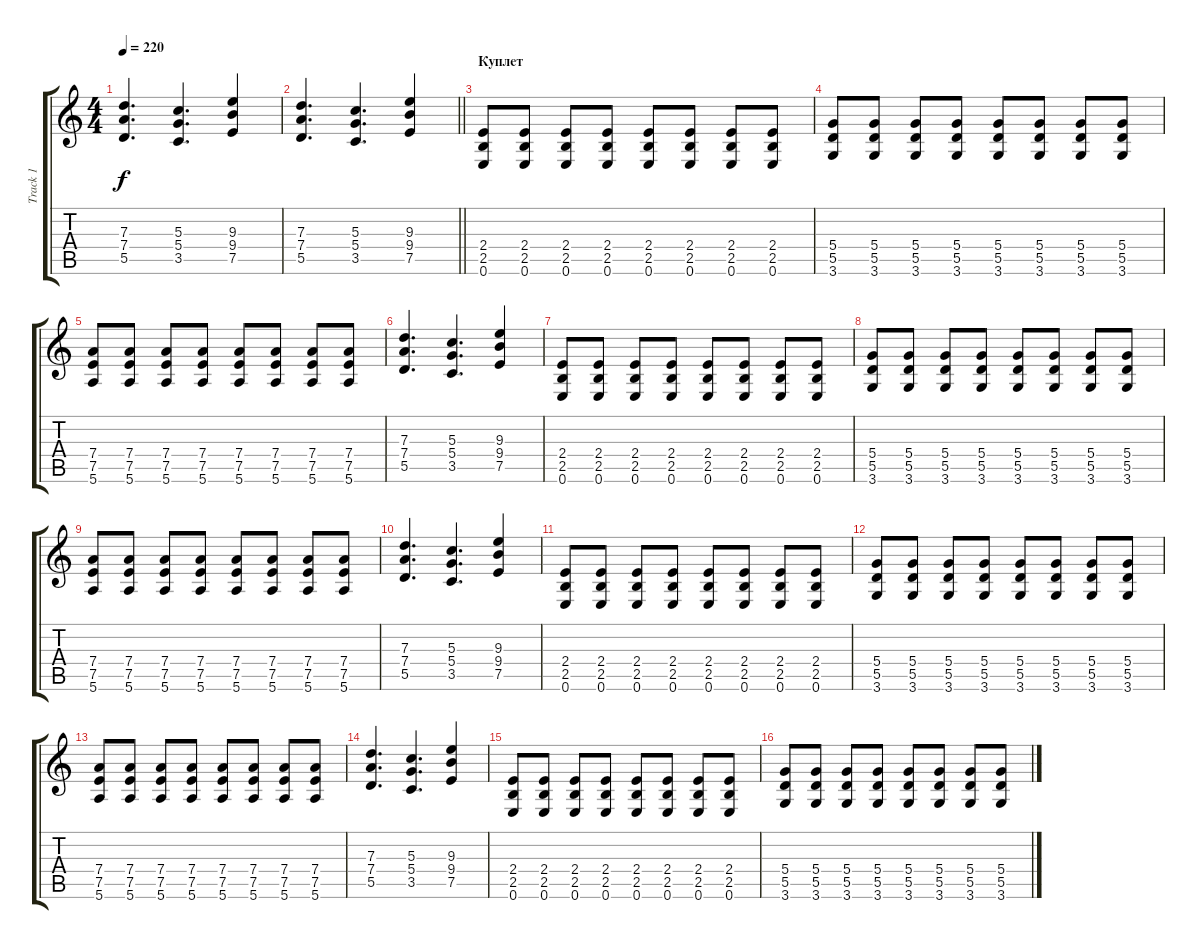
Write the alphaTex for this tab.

\track ("Track 1" "Track 1") {instrument overdrivenguitar}
\staff {score tabs}
\tuning (E4 B3 G3 D3 A2 E2) {hide}
\ts (4 4)
\tempo 220
\clef g2
\ks c
(7.3 7.4 5.5).4{d dy f} (5.3 5.4 3.5).4{d} (9.3 9.4 7.5).4 |
\barLineRight lightlight
(7.3 7.4 5.5).4{d} (5.3 5.4 3.5).4{d} (9.3 9.4 7.5).4 |
\section ("" "Куплет")
(2.4 2.5 0.6).8 (2.4 2.5 0.6).8 (2.4 2.5 0.6).8 (2.4 2.5 0.6).8 (2.4 2.5 0.6).8 (2.4 2.5 0.6).8 (2.4 2.5 0.6).8 (2.4 2.5 0.6).8 |
(5.4 5.5 3.6).8 (5.4 5.5 3.6).8 (5.4 5.5 3.6).8 (5.4 5.5 3.6).8 (5.4 5.5 3.6).8 (5.4 5.5 3.6).8 (5.4 5.5 3.6).8 (5.4 5.5 3.6).8 |
(7.4 7.5 5.6).8 (7.4 7.5 5.6).8 (7.4 7.5 5.6).8 (7.4 7.5 5.6).8 (7.4 7.5 5.6).8 (7.4 7.5 5.6).8 (7.4 7.5 5.6).8 (7.4 7.5 5.6).8 |
(7.3 7.4 5.5).4{d} (5.3 5.4 3.5).4{d} (9.3 9.4 7.5).4 |
(2.4 2.5 0.6).8 (2.4 2.5 0.6).8 (2.4 2.5 0.6).8 (2.4 2.5 0.6).8 (2.4 2.5 0.6).8 (2.4 2.5 0.6).8 (2.4 2.5 0.6).8 (2.4 2.5 0.6).8 |
(5.4 5.5 3.6).8 (5.4 5.5 3.6).8 (5.4 5.5 3.6).8 (5.4 5.5 3.6).8 (5.4 5.5 3.6).8 (5.4 5.5 3.6).8 (5.4 5.5 3.6).8 (5.4 5.5 3.6).8 |
(7.4 7.5 5.6).8 (7.4 7.5 5.6).8 (7.4 7.5 5.6).8 (7.4 7.5 5.6).8 (7.4 7.5 5.6).8 (7.4 7.5 5.6).8 (7.4 7.5 5.6).8 (7.4 7.5 5.6).8 |
(7.3 7.4 5.5).4{d} (5.3 5.4 3.5).4{d} (9.3 9.4 7.5).4 |
(2.4 2.5 0.6).8 (2.4 2.5 0.6).8 (2.4 2.5 0.6).8 (2.4 2.5 0.6).8 (2.4 2.5 0.6).8 (2.4 2.5 0.6).8 (2.4 2.5 0.6).8 (2.4 2.5 0.6).8 |
(5.4 5.5 3.6).8 (5.4 5.5 3.6).8 (5.4 5.5 3.6).8 (5.4 5.5 3.6).8 (5.4 5.5 3.6).8 (5.4 5.5 3.6).8 (5.4 5.5 3.6).8 (5.4 5.5 3.6).8 |
(7.4 7.5 5.6).8 (7.4 7.5 5.6).8 (7.4 7.5 5.6).8 (7.4 7.5 5.6).8 (7.4 7.5 5.6).8 (7.4 7.5 5.6).8 (7.4 7.5 5.6).8 (7.4 7.5 5.6).8 |
(7.3 7.4 5.5).4{d} (5.3 5.4 3.5).4{d} (9.3 9.4 7.5).4 |
(2.4 2.5 0.6).8 (2.4 2.5 0.6).8 (2.4 2.5 0.6).8 (2.4 2.5 0.6).8 (2.4 2.5 0.6).8 (2.4 2.5 0.6).8 (2.4 2.5 0.6).8 (2.4 2.5 0.6).8 |
(5.4 5.5 3.6).8 (5.4 5.5 3.6).8 (5.4 5.5 3.6).8 (5.4 5.5 3.6).8 (5.4 5.5 3.6).8 (5.4 5.5 3.6).8 (5.4 5.5 3.6).8 (5.4 5.5 3.6).8
